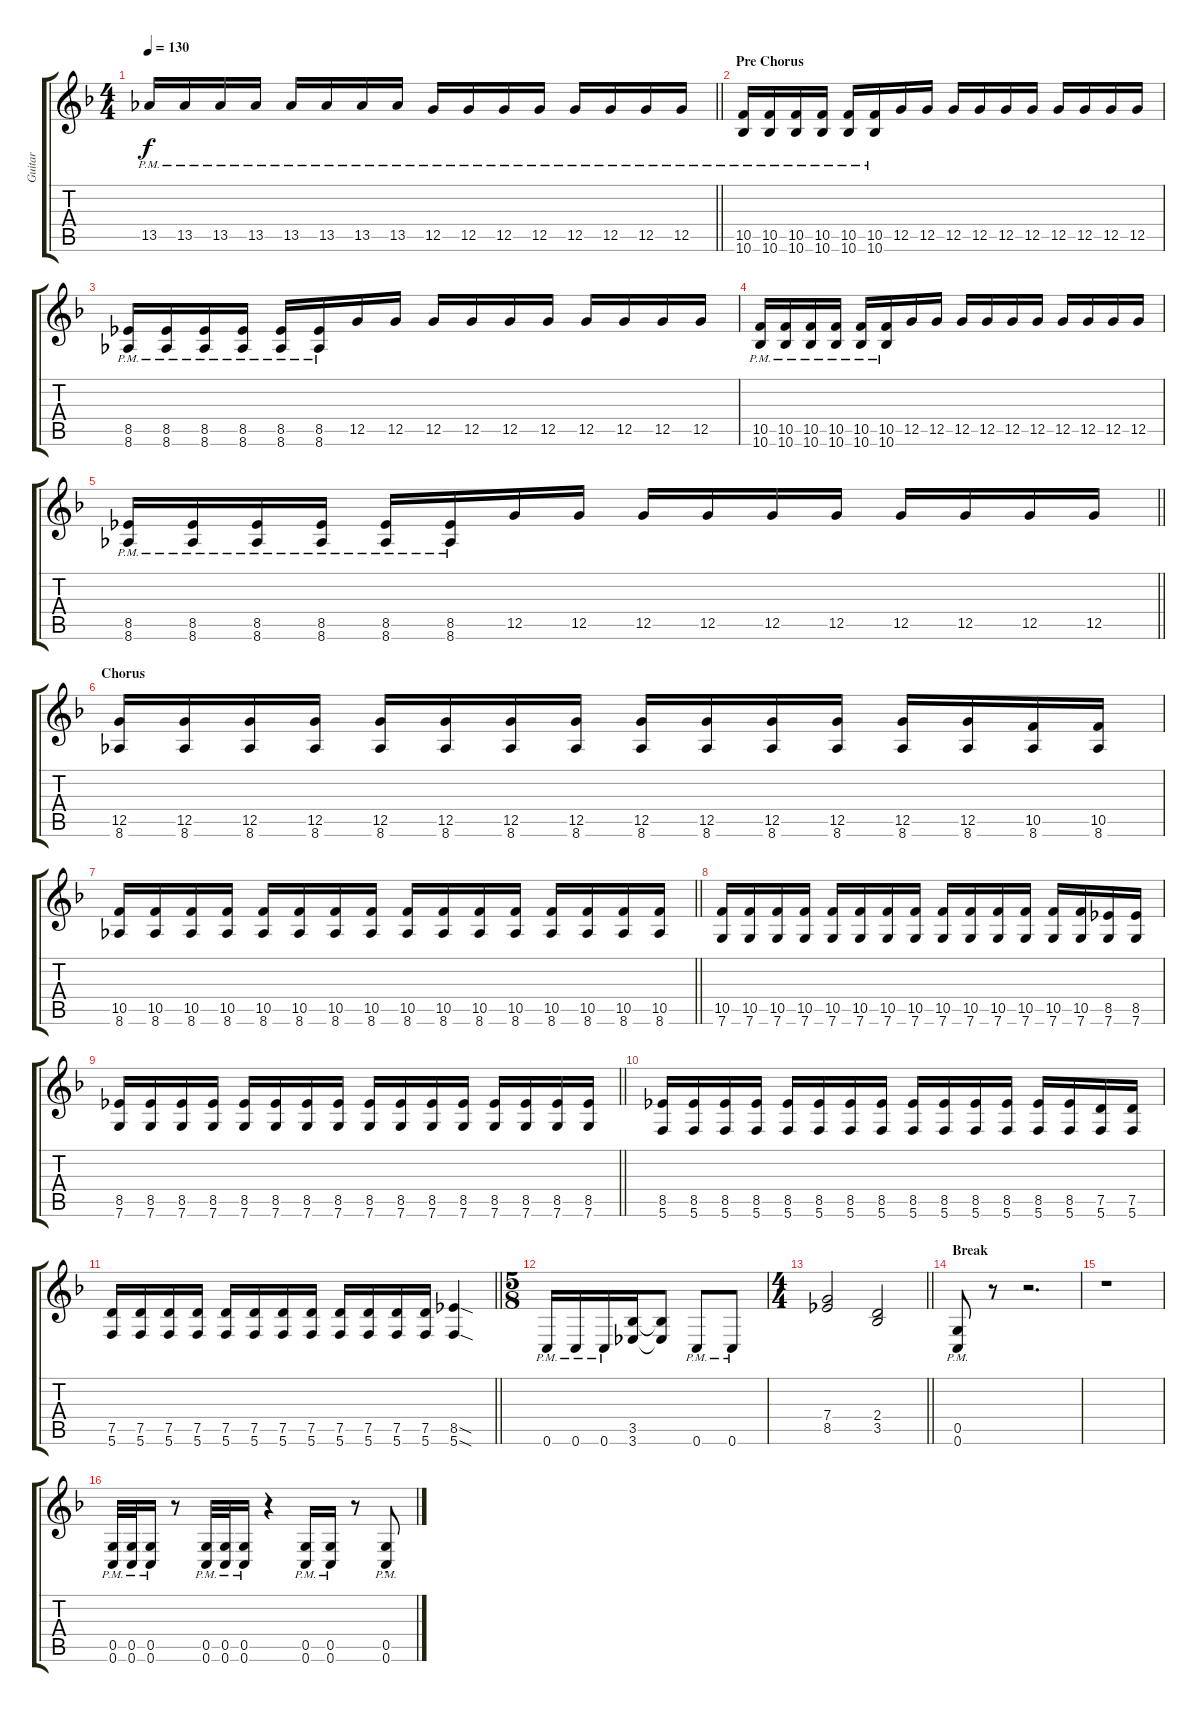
\track ("Guitar" "Guitar") {instrument distortionguitar}
\staff {score tabs}
\tuning (D4 A3 F3 C3 G2 C2) {hide}
\ts (4 4)
\tempo 130
\clef g2
\barLineRight lightlight
\ks f
13.5{pm}.16{dy f} 13.5{pm}.16 13.5{pm}.16 13.5{pm}.16 13.5{pm}.16 13.5{pm}.16 13.5{pm}.16 13.5{pm}.16 12.5{pm}.16 12.5{pm}.16 12.5{pm}.16 12.5{pm}.16 12.5{pm}.16 12.5{pm}.16 12.5{pm}.16 12.5{pm}.16 |
\section ("" "Pre Chorus")
(10.5{pm} 10.6{pm}).16 (10.5{pm} 10.6{pm}).16 (10.5{pm} 10.6{pm}).16 (10.5{pm} 10.6{pm}).16 (10.5{pm} 10.6{pm}).16 (10.5{pm} 10.6{pm}).16 12.5.16 12.5.16 12.5.16 12.5.16 12.5.16 12.5.16 12.5.16 12.5.16 12.5.16 12.5.16 |
(8.5{pm} 8.6{pm}).16 (8.5{pm} 8.6{pm}).16 (8.5{pm} 8.6{pm}).16 (8.5{pm} 8.6{pm}).16 (8.5{pm} 8.6{pm}).16 (8.5{pm} 8.6{pm}).16 12.5.16 12.5.16 12.5.16 12.5.16 12.5.16 12.5.16 12.5.16 12.5.16 12.5.16 12.5.16 |
(10.5{pm} 10.6{pm}).16 (10.5{pm} 10.6{pm}).16 (10.5{pm} 10.6{pm}).16 (10.5{pm} 10.6{pm}).16 (10.5{pm} 10.6{pm}).16 (10.5{pm} 10.6{pm}).16 12.5.16 12.5.16 12.5.16 12.5.16 12.5.16 12.5.16 12.5.16 12.5.16 12.5.16 12.5.16 |
\barLineRight lightlight
(8.5{pm} 8.6{pm}).16 (8.5{pm} 8.6{pm}).16 (8.5{pm} 8.6{pm}).16 (8.5{pm} 8.6{pm}).16 (8.5{pm} 8.6{pm}).16 (8.5{pm} 8.6{pm}).16 12.5.16 12.5.16 12.5.16 12.5.16 12.5.16 12.5.16 12.5.16 12.5.16 12.5.16 12.5.16 |
\section ("" "Chorus")
(12.5 8.6).16 (12.5 8.6).16 (12.5 8.6).16 (12.5 8.6).16 (12.5 8.6).16 (12.5 8.6).16 (12.5 8.6).16 (12.5 8.6).16 (12.5 8.6).16 (12.5 8.6).16 (12.5 8.6).16 (12.5 8.6).16 (12.5 8.6).16 (12.5 8.6).16 (10.5 8.6).16 (10.5 8.6).16 |
\barLineRight lightlight
(10.5 8.6).16 (10.5 8.6).16 (10.5 8.6).16 (10.5 8.6).16 (10.5 8.6).16 (10.5 8.6).16 (10.5 8.6).16 (10.5 8.6).16 (10.5 8.6).16 (10.5 8.6).16 (10.5 8.6).16 (10.5 8.6).16 (10.5 8.6).16 (10.5 8.6).16 (10.5 8.6).16 (10.5 8.6).16 |
(10.5 7.6).16 (10.5 7.6).16 (10.5 7.6).16 (10.5 7.6).16 (10.5 7.6).16 (10.5 7.6).16 (10.5 7.6).16 (10.5 7.6).16 (10.5 7.6).16 (10.5 7.6).16 (10.5 7.6).16 (10.5 7.6).16 (10.5 7.6).16 (10.5 7.6).16 (8.5 7.6).16 (8.5 7.6).16 |
\barLineRight lightlight
(8.5 7.6).16 (8.5 7.6).16 (8.5 7.6).16 (8.5 7.6).16 (8.5 7.6).16 (8.5 7.6).16 (8.5 7.6).16 (8.5 7.6).16 (8.5 7.6).16 (8.5 7.6).16 (8.5 7.6).16 (8.5 7.6).16 (8.5 7.6).16 (8.5 7.6).16 (8.5 7.6).16 (8.5 7.6).16 |
(8.5 5.6).16 (8.5 5.6).16 (8.5 5.6).16 (8.5 5.6).16 (8.5 5.6).16 (8.5 5.6).16 (8.5 5.6).16 (8.5 5.6).16 (8.5 5.6).16 (8.5 5.6).16 (8.5 5.6).16 (8.5 5.6).16 (8.5 5.6).16 (8.5 5.6).16 (7.5 5.6).16 (7.5 5.6).16 |
\barLineRight lightlight
(7.5 5.6).16 (7.5 5.6).16 (7.5 5.6).16 (7.5 5.6).16 (7.5 5.6).16 (7.5 5.6).16 (7.5 5.6).16 (7.5 5.6).16 (7.5 5.6).16 (7.5 5.6).16 (7.5 5.6).16 (7.5 5.6).16 (8.5{sod} 5.6{sod}).4 |
\ts (5 8)
0.6{pm}.16 0.6{pm}.16 0.6{pm}.16 (3.5 3.6).16 (3.5{t} 3.6{t}).8 0.6{pm}.8 0.6{pm}.8 |
\ts (4 4)
\barLineRight lightlight
(7.4 8.5).2 (2.4 3.5).2 |
\section ("" "Break")
(0.5{pm} 0.6{pm}).8 r.8 r.2{d} |
r.1 |
(0.5{pm} 0.6{pm}).32 (0.5{pm} 0.6{pm}).32 (0.5{pm} 0.6{pm}).16 r.8 (0.5{pm} 0.6{pm}).32 (0.5{pm} 0.6{pm}).32 (0.5{pm} 0.6{pm}).16 r.4 (0.5{pm} 0.6{pm}).16 (0.5{pm} 0.6{pm}).16 r.8 (0.5{pm st} 0.6{pm st}).8
